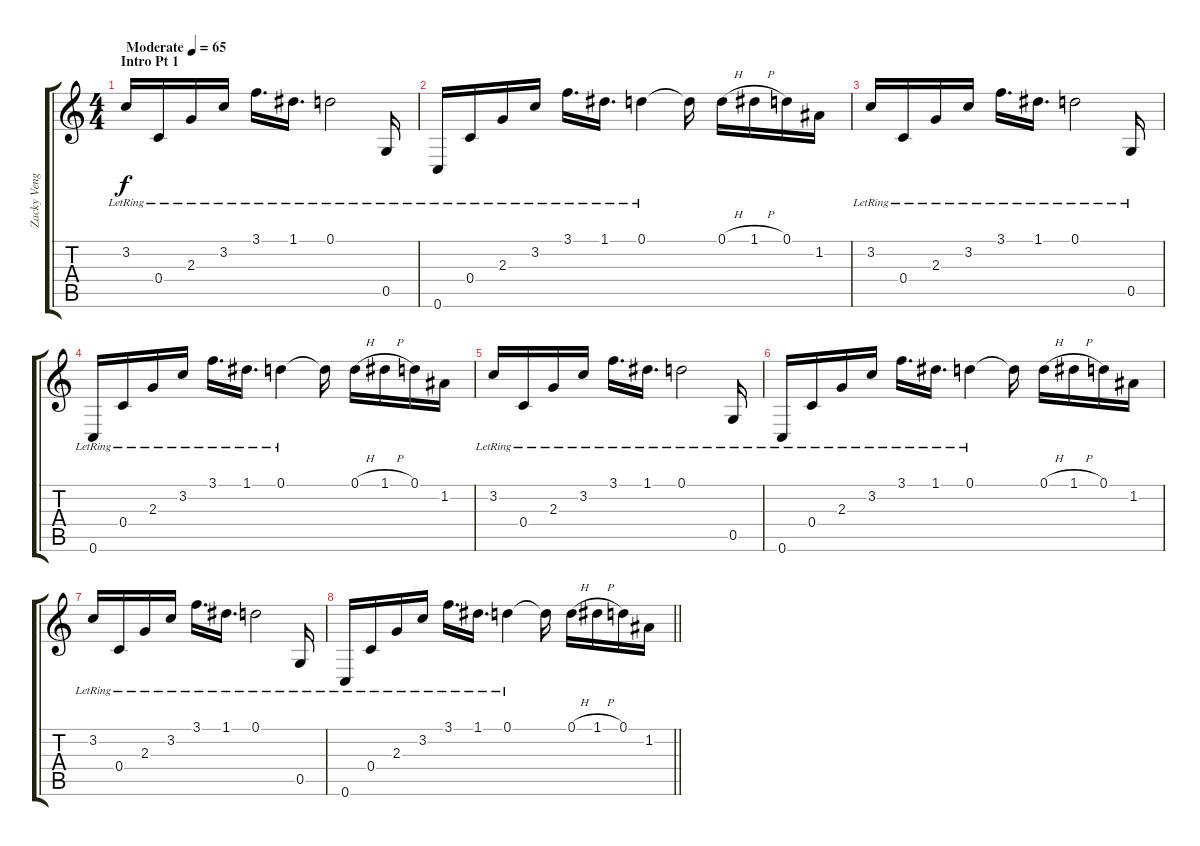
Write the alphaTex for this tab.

\track ("Zacky Vengeance [Guitar]" "Zacky Veng") {instrument electricguitarclean}
\staff {score tabs}
\tuning (D4 A3 F3 C3 G2 C2) {hide}
\ts (4 4)
\section ("" "Intro Pt 1")
\tempo (65 "Moderate")
\clef g2
\ks c
3.2{lr}.16{dy f instrument electricguitarclean} 0.4{lr}.16 2.3{lr}.16 3.2{lr}.16 3.1{lr}.16{d} 1.1{lr}.16{d} 0.1{lr}.2 0.5{lr}.16 |
0.6{lr}.16 0.4{lr}.16 2.3{lr}.16 3.2{lr}.16 3.1{lr}.16{d} 1.1{lr}.16{d} 0.1{lr}.4 0.1{t}.16 0.1{h}.16 1.1{h}.16 0.1.16 1.2.16 |
3.2{lr}.16 0.4{lr}.16 2.3{lr}.16 3.2{lr}.16 3.1{lr}.16{d} 1.1{lr}.16{d} 0.1{lr}.2 0.5{lr}.16 |
0.6{lr}.16 0.4{lr}.16 2.3{lr}.16 3.2{lr}.16 3.1{lr}.16{d} 1.1{lr}.16{d} 0.1{lr}.4 0.1{t}.16 0.1{h}.16 1.1{h}.16 0.1.16 1.2.16 |
3.2{lr}.16 0.4{lr}.16 2.3{lr}.16 3.2{lr}.16 3.1{lr}.16{d} 1.1{lr}.16{d} 0.1{lr}.2 0.5{lr}.16 |
0.6{lr}.16 0.4{lr}.16 2.3{lr}.16 3.2{lr}.16 3.1{lr}.16{d} 1.1{lr}.16{d} 0.1{lr}.4 0.1{t}.16 0.1{h}.16 1.1{h}.16 0.1.16 1.2.16 |
3.2{lr}.16 0.4{lr}.16 2.3{lr}.16 3.2{lr}.16 3.1{lr}.16{d} 1.1{lr}.16{d} 0.1{lr}.2 0.5{lr}.16 |
\barLineRight lightlight
0.6{lr}.16 0.4{lr}.16 2.3{lr}.16 3.2{lr}.16 3.1{lr}.16{d} 1.1{lr}.16{d} 0.1{lr}.4 0.1{t}.16 0.1{h}.16 1.1{h}.16 0.1.16 1.2.16
